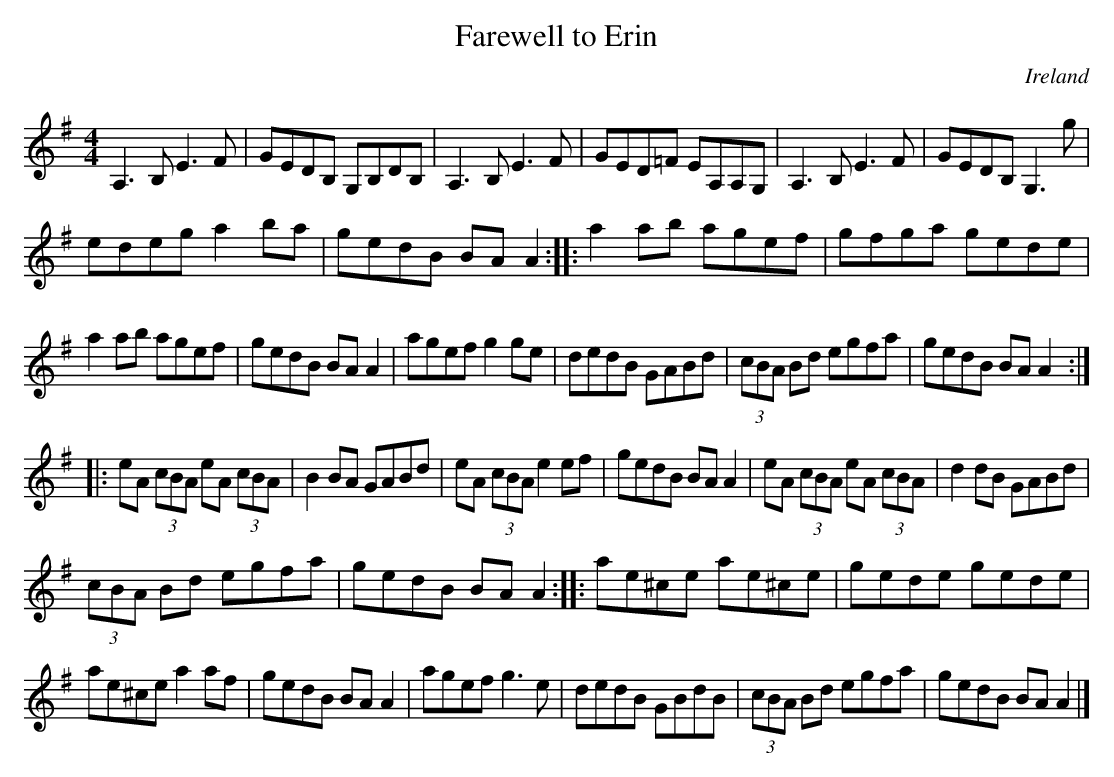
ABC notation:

X:1
T:Farewell to Erin
O:Ireland
M:4/4
K:ADor
A,3B, E3F|GEDB, G,B,DB,|\
A,3B, E3F|GED=F EA,A,G,|\
A,3B, E3F|GEDB, G,3g|
edeg a2ba|gedB BAA2 :: \
a2ab agef|gfga  gede|
a2ab agef|gedB BAA2 |\
agef g2ge|dedB GABd |\
(3cBA Bd egfa|gedB BAA2 ::
eA (3cBA eA (3cBA|B2BA GABd| \
eA (3cBA e2ef|gedB BAA2|\
eA (3cBA eA (3cBA|d2dB GABd|
(3cBA Bd egfa|gedB BAA2 :: \
ae^ce ae^ce|gede gede|
ae^ce a2af|gedB BAA2|\
agef g3e|dedB GBdB| \
(3cBA Bd egfa|gedB BAA2|]
